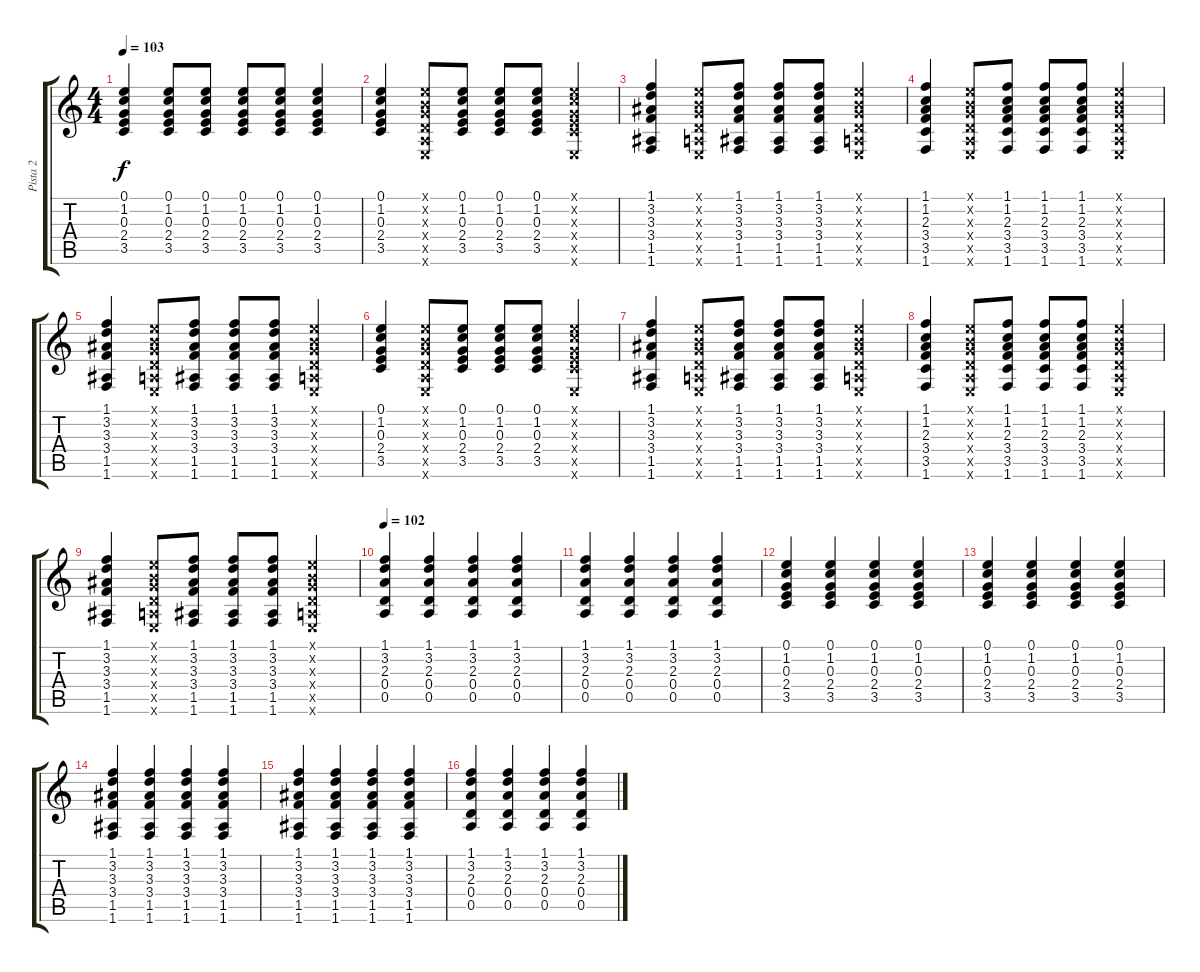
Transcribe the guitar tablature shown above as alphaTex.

\track ("Pista 2" "Pista 2") {instrument acousticguitarsteel}
\staff {score tabs}
\tuning (E4 B3 G3 D3 A2 E2) {hide}
\ts (4 4)
\tempo 103
\clef g2
\ks c
(0.1 1.2 0.3 2.4 3.5).4{dy f} (0.1 1.2 0.3 2.4 3.5).8 (0.1 1.2 0.3 2.4 3.5).8 (0.1 1.2 0.3 2.4 3.5).8 (0.1 1.2 0.3 2.4 3.5).8 (0.1 1.2 0.3 2.4 3.5).4 |
(0.1 1.2 0.3 2.4 3.5).4 (0.1{x} 0.2{x} 0.3{x} 0.4{x} 0.5{x} 0.6{x}).8 (0.1 1.2 0.3 2.4 3.5).8 (0.1 1.2 0.3 2.4 3.5).8 (0.1 1.2 0.3 2.4 3.5).8 (0.1{x} 1.2{x} 0.3{x} 2.4{x} 3.5{x} 0.6{x}).4 |
(1.1 3.2 3.3 3.4 1.5 1.6).4 (0.1{x} 0.2{x} 0.3{x} 0.4{x} 0.5{x} 0.6{x}).8 (1.1 3.2 3.3 3.4 1.5 1.6).8 (1.1 3.2 3.3 3.4 1.5 1.6).8 (1.1 3.2 3.3 3.4 1.5 1.6).8 (0.1{x} 0.2{x} 0.3{x} 0.4{x} 0.5{x} 0.6{x}).4 |
(1.1 1.2 2.3 3.4 3.5 1.6).4 (0.1{x} 0.2{x} 0.3{x} 0.4{x} 0.5{x} 0.6{x}).8 (1.1 1.2 2.3 3.4 3.5 1.6).8 (1.1 1.2 2.3 3.4 3.5 1.6).8 (1.1 1.2 2.3 3.4 3.5 1.6).8 (0.1{x} 0.2{x} 0.3{x} 0.4{x} 0.5{x} 0.6{x}).4 |
(1.1 3.2 3.3 3.4 1.5 1.6).4 (0.1{x} 0.2{x} 0.3{x} 0.4{x} 0.5{x} 0.6{x}).8 (1.1 3.2 3.3 3.4 1.5 1.6).8 (1.1 3.2 3.3 3.4 1.5 1.6).8 (1.1 3.2 3.3 3.4 1.5 1.6).8 (0.1{x} 0.2{x} 0.3{x} 0.4{x} 0.5{x} 0.6{x}).4 |
(0.1 1.2 0.3 2.4 3.5).4 (0.1{x} 0.2{x} 0.3{x} 0.4{x} 0.5{x} 0.6{x}).8 (0.1 1.2 0.3 2.4 3.5).8 (0.1 1.2 0.3 2.4 3.5).8 (0.1 1.2 0.3 2.4 3.5).8 (0.1{x} 1.2{x} 0.3{x} 2.4{x} 3.5{x} 0.6{x}).4 |
(1.1 3.2 3.3 3.4 1.5 1.6).4 (0.1{x} 0.2{x} 0.3{x} 0.4{x} 0.5{x} 0.6{x}).8 (1.1 3.2 3.3 3.4 1.5 1.6).8 (1.1 3.2 3.3 3.4 1.5 1.6).8 (1.1 3.2 3.3 3.4 1.5 1.6).8 (0.1{x} 0.2{x} 0.3{x} 0.4{x} 0.5{x} 0.6{x}).4 |
(1.1 1.2 2.3 3.4 3.5 1.6).4 (0.1{x} 0.2{x} 0.3{x} 0.4{x} 0.5{x} 0.6{x}).8 (1.1 1.2 2.3 3.4 3.5 1.6).8 (1.1 1.2 2.3 3.4 3.5 1.6).8 (1.1 1.2 2.3 3.4 3.5 1.6).8 (0.1{x} 0.2{x} 0.3{x} 0.4{x} 0.5{x} 0.6{x}).4 |
(1.1 3.2 3.3 3.4 1.5 1.6).4 (0.1{x} 0.2{x} 0.3{x} 0.4{x} 0.5{x} 0.6{x}).8 (1.1 3.2 3.3 3.4 1.5 1.6).8 (1.1 3.2 3.3 3.4 1.5 1.6).8 (1.1 3.2 3.3 3.4 1.5 1.6).8 (0.1{x} 0.2{x} 0.3{x} 0.4{x} 0.5{x} 0.6{x}).4 |
\tempo 102
(1.1 3.2 2.3 0.4 0.5).4 (1.1 3.2 2.3 0.4 0.5).4 (1.1 3.2 2.3 0.4 0.5).4 (1.1 3.2 2.3 0.4 0.5).4 |
(1.1 3.2 2.3 0.4 0.5).4 (1.1 3.2 2.3 0.4 0.5).4 (1.1 3.2 2.3 0.4 0.5).4 (1.1 3.2 2.3 0.4 0.5).4 |
(0.1 1.2 0.3 2.4 3.5).4 (0.1 1.2 0.3 2.4 3.5).4 (0.1 1.2 0.3 2.4 3.5).4 (0.1 1.2 0.3 2.4 3.5).4 |
(0.1 1.2 0.3 2.4 3.5).4 (0.1 1.2 0.3 2.4 3.5).4 (0.1 1.2 0.3 2.4 3.5).4 (0.1 1.2 0.3 2.4 3.5).4 |
(1.1 3.2 3.3 3.4 1.5 1.6).4 (1.1 3.2 3.3 3.4 1.5 1.6).4 (1.1 3.2 3.3 3.4 1.5 1.6).4 (1.1 3.2 3.3 3.4 1.5 1.6).4 |
(1.1 3.2 3.3 3.4 1.5 1.6).4 (1.1 3.2 3.3 3.4 1.5 1.6).4 (1.1 3.2 3.3 3.4 1.5 1.6).4 (1.1 3.2 3.3 3.4 1.5 1.6).4 |
(1.1 3.2 2.3 0.4 0.5).4 (1.1 3.2 2.3 0.4 0.5).4 (1.1 3.2 2.3 0.4 0.5).4 (1.1 3.2 2.3 0.4 0.5).4
